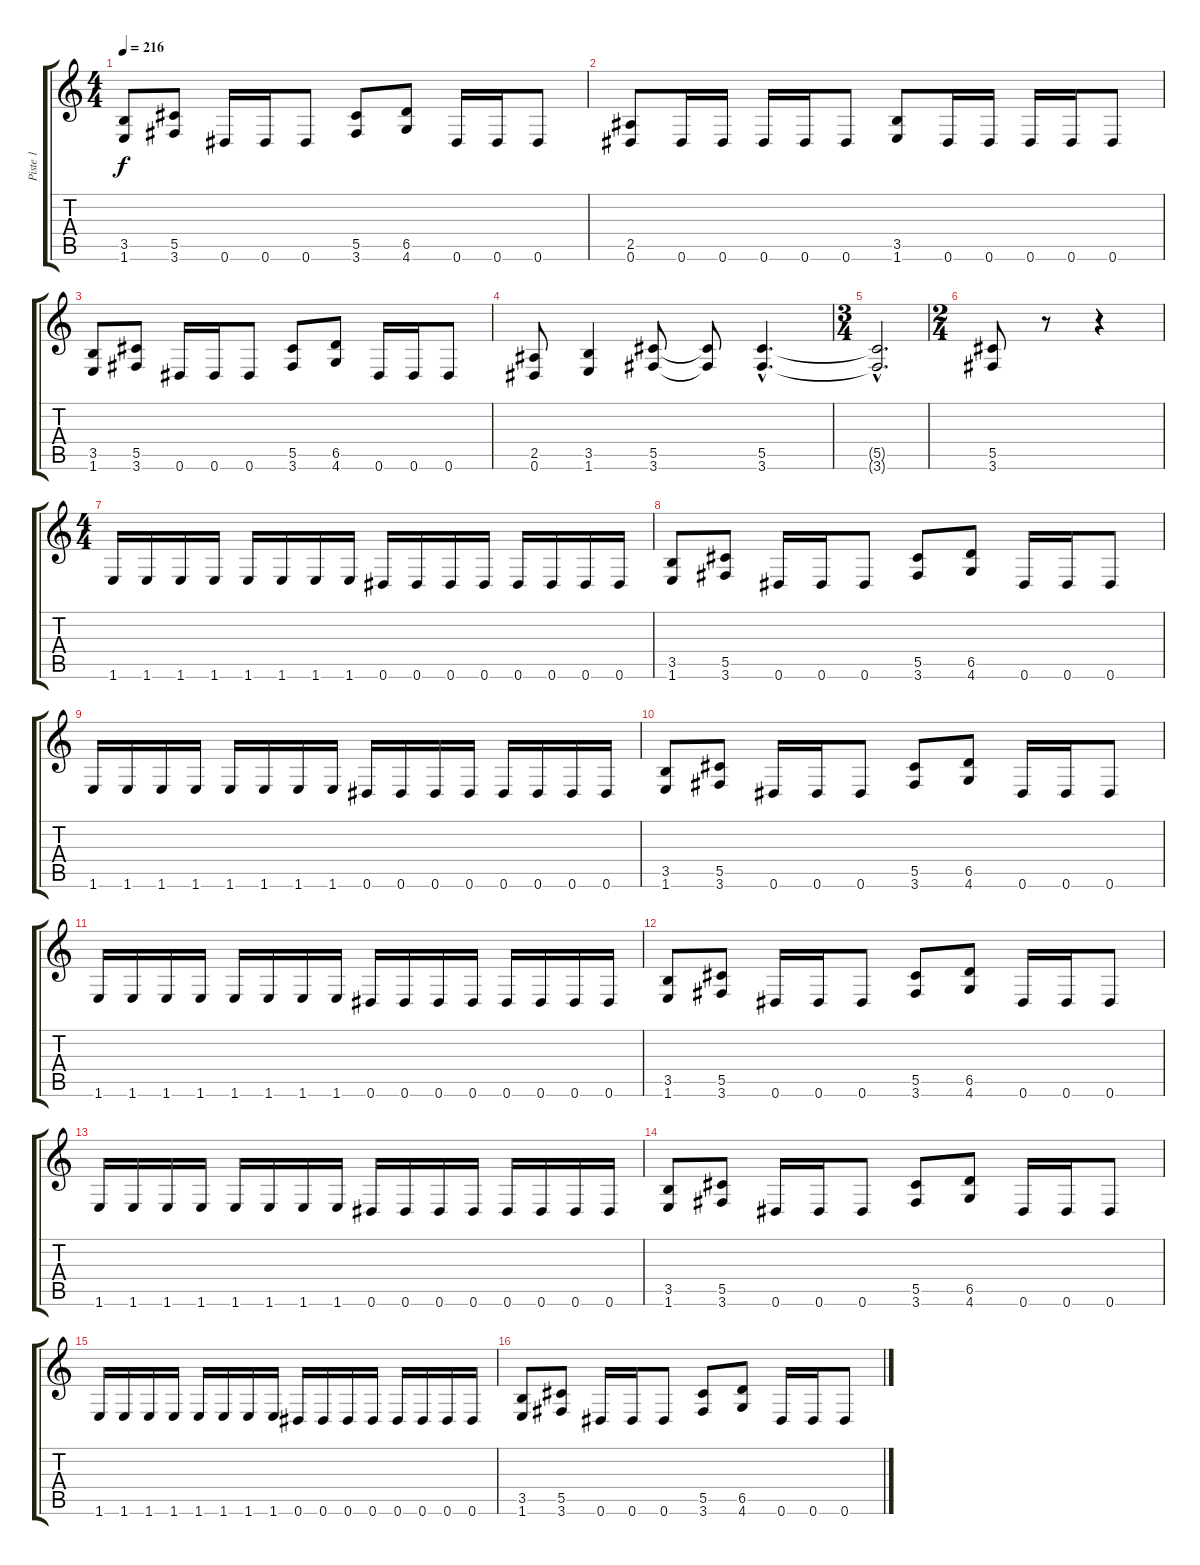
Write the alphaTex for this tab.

\track ("Piste 1" "Piste 1") {instrument distortionguitar}
\staff {score tabs}
\tuning (Eb4 Bb3 Gb3 Db3 Ab2 Eb2) {hide}
\ts (4 4)
\tempo 216
\clef g2
\ks c
(3.5 1.6).8{dy f} (5.5 3.6).8 0.6.16 0.6.16 0.6.8 (5.5 3.6).8 (6.5 4.6).8 0.6.16 0.6.16 0.6.8 |
(2.5 0.6).8 0.6.16 0.6.16 0.6.16 0.6.16 0.6.8 (3.5 1.6).8 0.6.16 0.6.16 0.6.16 0.6.16 0.6.8 |
(3.5 1.6).8 (5.5 3.6).8 0.6.16 0.6.16 0.6.8 (5.5 3.6).8 (6.5 4.6).8 0.6.16 0.6.16 0.6.8 |
(2.5 0.6).8 (3.5 1.6).4 (5.5 3.6).8 (5.5{t} 3.6{t}).8 (5.5{hac} 3.6{hac}).4{d} |
\ts (3 4)
(5.5{hac t} 3.6{hac t}).2{d} |
\ts (2 4)
(5.5 3.6).8 r.8 r.4 |
\ts (4 4)
1.6.16 1.6.16 1.6.16 1.6.16 1.6.16 1.6.16 1.6.16 1.6.16 0.6.16 0.6.16 0.6.16 0.6.16 0.6.16 0.6.16 0.6.16 0.6.16 |
(3.5 1.6).8 (5.5 3.6).8 0.6.16 0.6.16 0.6.8 (5.5 3.6).8 (6.5 4.6).8 0.6.16 0.6.16 0.6.8 |
1.6.16 1.6.16 1.6.16 1.6.16 1.6.16 1.6.16 1.6.16 1.6.16 0.6.16 0.6.16 0.6.16 0.6.16 0.6.16 0.6.16 0.6.16 0.6.16 |
(3.5 1.6).8 (5.5 3.6).8 0.6.16 0.6.16 0.6.8 (5.5 3.6).8 (6.5 4.6).8 0.6.16 0.6.16 0.6.8 |
1.6.16 1.6.16 1.6.16 1.6.16 1.6.16 1.6.16 1.6.16 1.6.16 0.6.16 0.6.16 0.6.16 0.6.16 0.6.16 0.6.16 0.6.16 0.6.16 |
(3.5 1.6).8 (5.5 3.6).8 0.6.16 0.6.16 0.6.8 (5.5 3.6).8 (6.5 4.6).8 0.6.16 0.6.16 0.6.8 |
1.6.16 1.6.16 1.6.16 1.6.16 1.6.16 1.6.16 1.6.16 1.6.16 0.6.16 0.6.16 0.6.16 0.6.16 0.6.16 0.6.16 0.6.16 0.6.16 |
(3.5 1.6).8 (5.5 3.6).8 0.6.16 0.6.16 0.6.8 (5.5 3.6).8 (6.5 4.6).8 0.6.16 0.6.16 0.6.8 |
1.6.16 1.6.16 1.6.16 1.6.16 1.6.16 1.6.16 1.6.16 1.6.16 0.6.16 0.6.16 0.6.16 0.6.16 0.6.16 0.6.16 0.6.16 0.6.16 |
(3.5 1.6).8 (5.5 3.6).8 0.6.16 0.6.16 0.6.8 (5.5 3.6).8 (6.5 4.6).8 0.6.16 0.6.16 0.6.8
